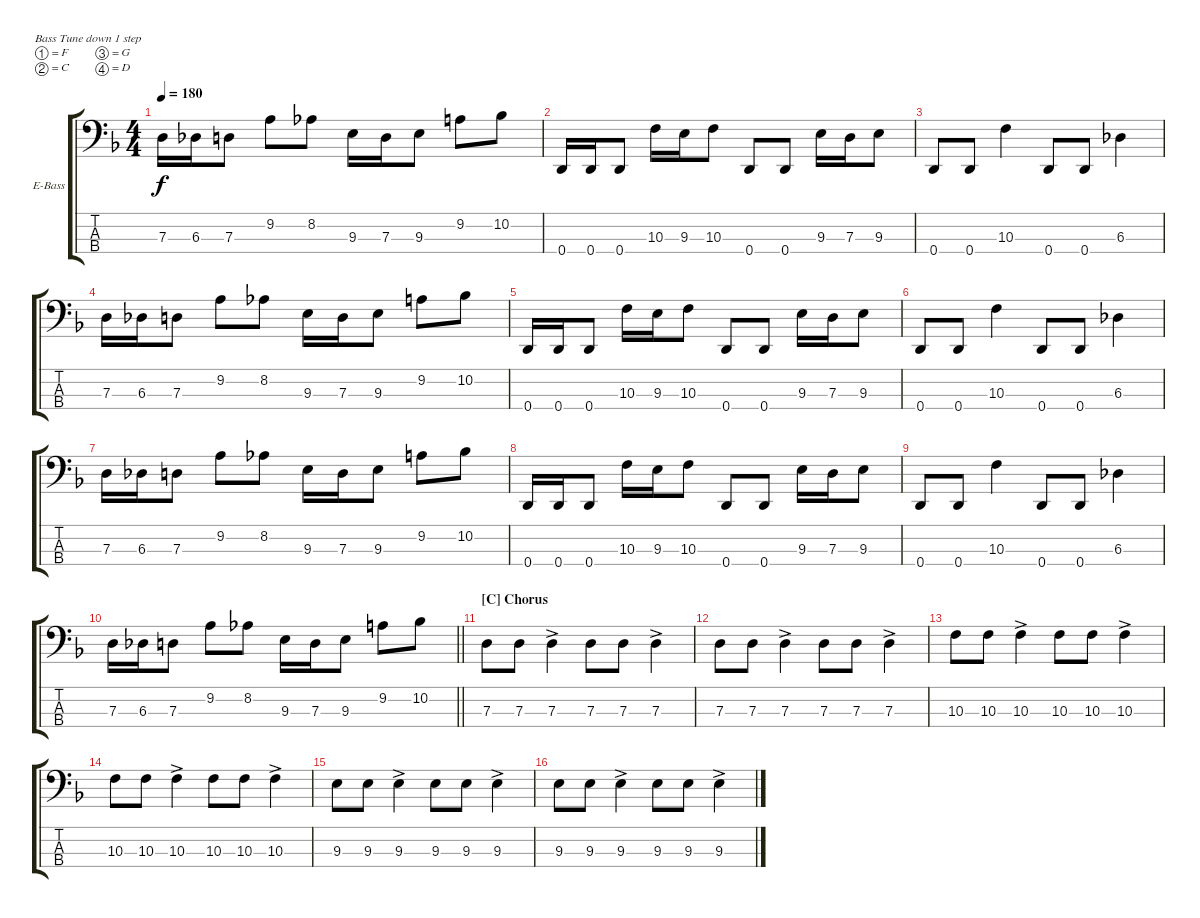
\bracketExtendMode groupsimilarinstruments
\firstSystemTrackNameOrientation horizontal
\otherSystemsTrackNameOrientation horizontal
\track ("Bass" "E-Bass") {instrument electricbasspick}
\staff {score tabs}
\tuning (F2 C2 G1 D1)
\ts (4 4)
\tempo 180
\clef f4
\ks dminor
7.3.16{dy f} 6.3.16 7.3.8 9.2.8 8.2.8 9.3.16 7.3.16 9.3.8 9.2.8 10.2.8 |
0.4.16 0.4.16 0.4.8 10.3.16 9.3.16 10.3.8 0.4.8 0.4.8 9.3.16 7.3.16 9.3.8 |
0.4.8 0.4.8 10.3.4 0.4.8 0.4.8 6.3.4 |
7.3.16 6.3.16 7.3.8 9.2.8 8.2.8 9.3.16 7.3.16 9.3.8 9.2.8 10.2.8 |
0.4.16 0.4.16 0.4.8 10.3.16 9.3.16 10.3.8 0.4.8 0.4.8 9.3.16 7.3.16 9.3.8 |
0.4.8 0.4.8 10.3.4 0.4.8 0.4.8 6.3.4 |
7.3.16 6.3.16 7.3.8 9.2.8 8.2.8 9.3.16 7.3.16 9.3.8 9.2.8 10.2.8 |
0.4.16 0.4.16 0.4.8 10.3.16 9.3.16 10.3.8 0.4.8 0.4.8 9.3.16 7.3.16 9.3.8 |
0.4.8 0.4.8 10.3.4 0.4.8 0.4.8 6.3.4 |
\barLineRight lightlight
7.3.16 6.3.16 7.3.8 9.2.8 8.2.8 9.3.16 7.3.16 9.3.8 9.2.8 10.2.8 |
\section ("C" "Chorus")
7.3.8 7.3.8 7.3{ac}.4 7.3.8 7.3.8 7.3{ac}.4 |
7.3.8 7.3.8 7.3{ac}.4 7.3.8 7.3.8 7.3{ac}.4 |
10.3.8 10.3.8 10.3{ac}.4 10.3.8 10.3.8 10.3{ac}.4 |
10.3.8 10.3.8 10.3{ac}.4 10.3.8 10.3.8 10.3{ac}.4 |
9.3.8 9.3.8 9.3{ac}.4 9.3.8 9.3.8 9.3{ac}.4 |
9.3.8 9.3.8 9.3{ac}.4 9.3.8 9.3.8 9.3{ac}.4
